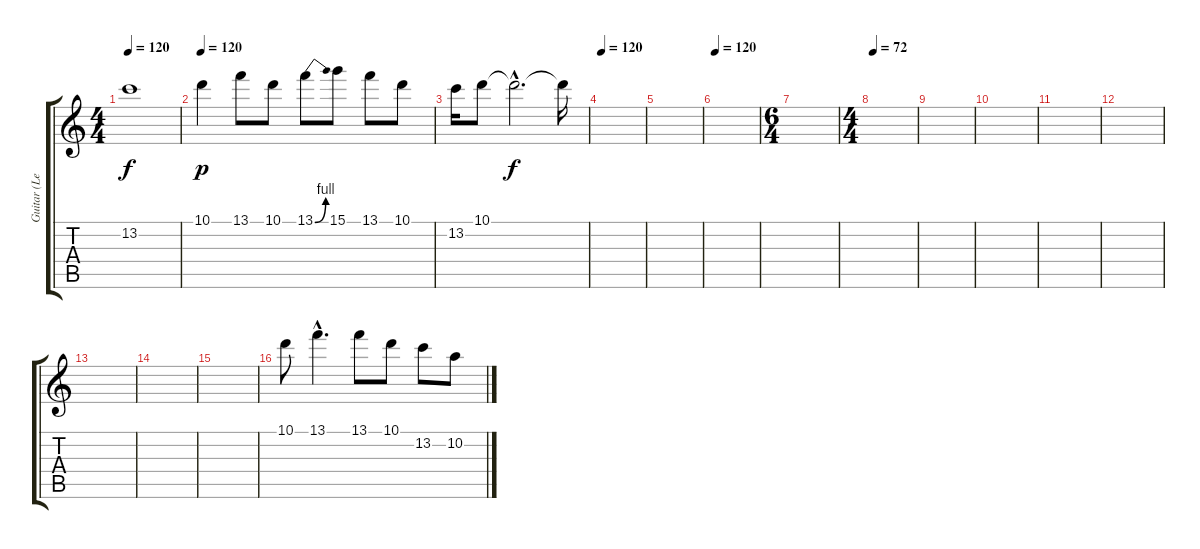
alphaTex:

\track ("Guitar (Left)" "Guitar (Le") {instrument overdrivenguitar}
\staff {score tabs}
\tuning (E4 B3 G3 D3 A2 E2) {hide}
\ts (4 4)
\tempo 120
\clef g2
\ks c
13.2{t}.1{dy f} |
\tempo 120
10.1.4{dy p} 13.1.8 10.1.8 13.1{be (bend 0 0 60 4)}.8 15.1.8 13.1.8 10.1.8 |
13.2.16 10.1.8 10.1{hac t}.2{d dy f} 10.1{t}.16 |
\tempo 72
\tempo 120
|
|
\tempo 120
|
\ts (6 4)
|
\ts (4 4)
\tempo 72
|
|
|
|
|
|
|
|
10.1.8{balance 8} 13.1{hac}.4{d} 13.1.8 10.1.8 13.2.8 10.2.8
